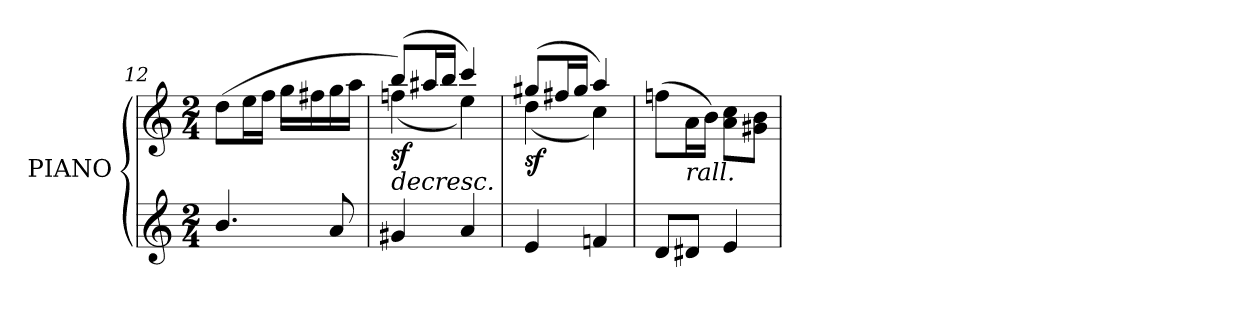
**kern	**kern	**dynam
*part1	*part1	*part1
*staff2	*staff1	*staff1/2
*I"PIANO	*	*
*I'Pno.	*	*
*clefG2	*clefG2	*
*k[]	*k[]	*
*M2/4	*M2/4	*
=12	=12	=12
4.b/	(>8dd\L	.
.	16ee\L	.
.	16ff\JJ	.
.	16gg\LL	.
.	16ff#X\	.
8a/	16gg\	.
.	16aa\JJ	.
=13	=13	=13
!	!	!LO:HP:b
*	*^	*
!	!	!	!LO:DY:n=1:b
4g#X/	(>8bb/L)	(<4ffn\	> sf
.	16aa#X/L	.	.
.	16bb/JJ	.	.
4a/	4ccc/)	4ee\)	.
=14	=14	=14	=14
!	!	!	!LO:DY:b
4e/	(>8gg#X/L	(<4dd\	sf
.	16ff#X/L	.	.
.	16gg#/JJ	.	.
4fn/	4aa/)	4cc\)	.
*	*v	*v	*
.	.	]
=15	=15	=15
8d/L	(>8ffn\L	.
!	!LO:TX:b:i:t=rall.	!
8d#X/J	16a\L	.
.	16b\JJ)	.
4e/	8a\ 8cc\L	.
.	8g#X\ 8b\J	.
=	=	=
*-	*-	*-
